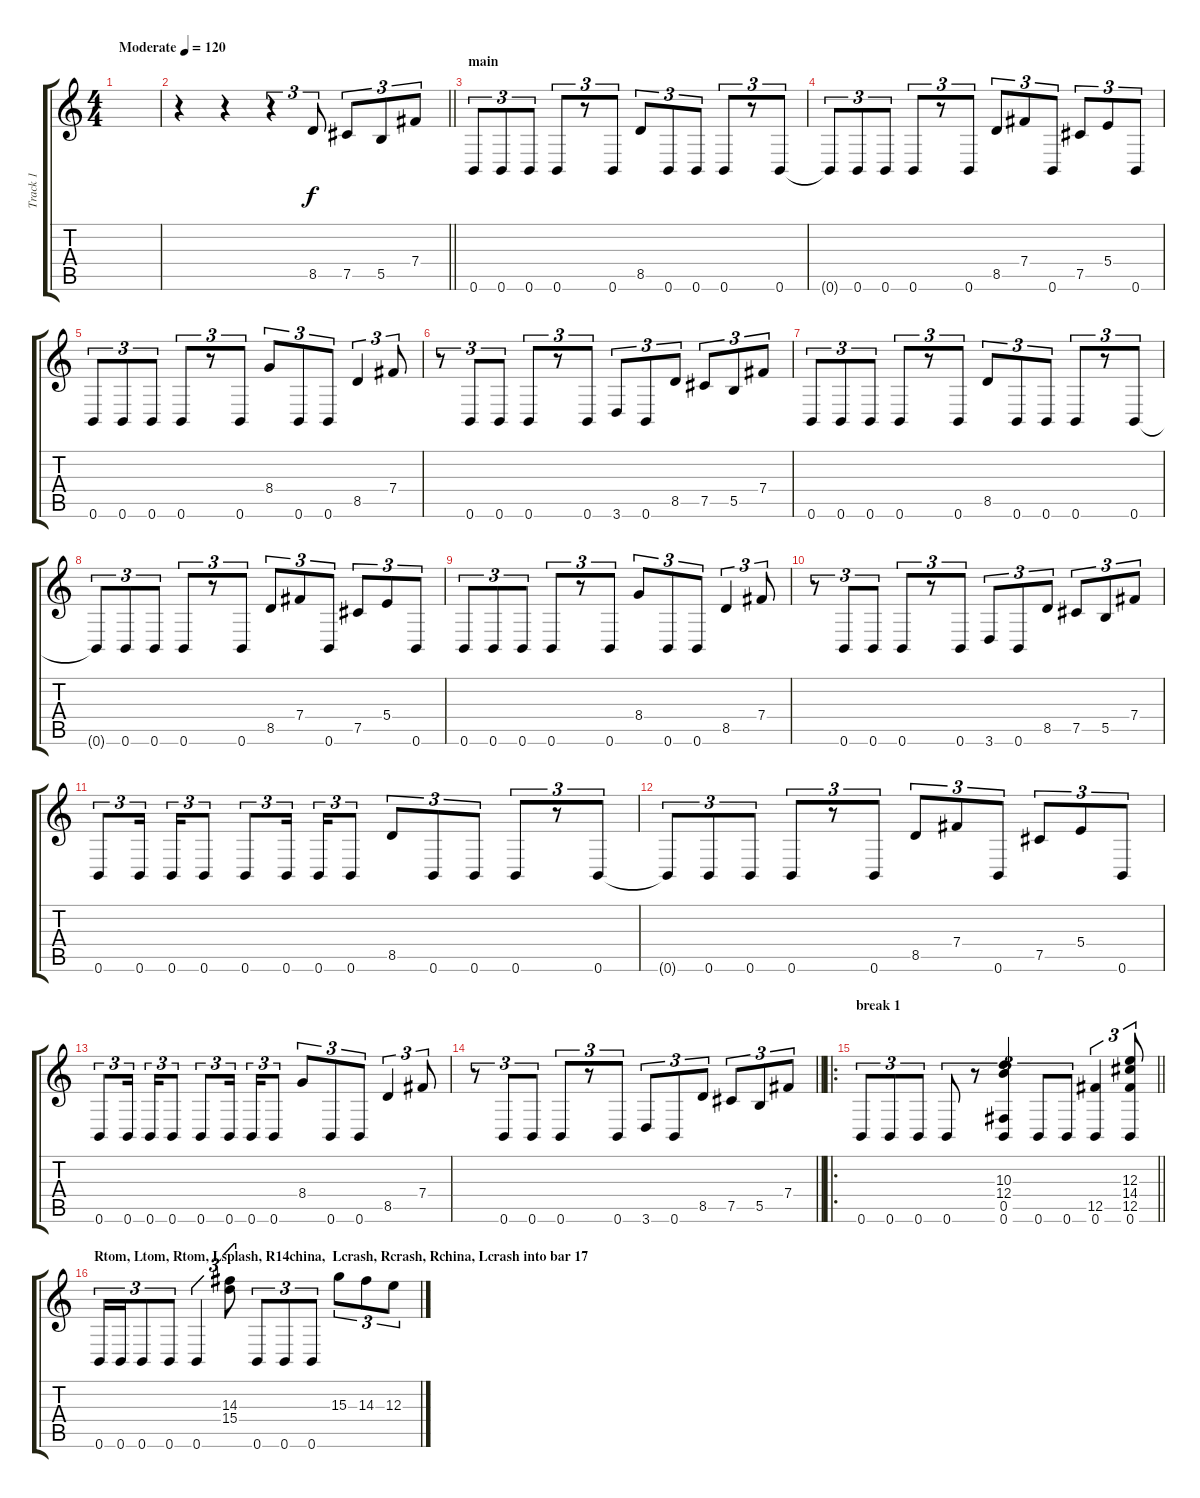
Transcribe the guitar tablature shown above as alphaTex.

\track ("Track 1" "Track 1") {instrument overdrivenguitar}
\staff {score tabs}
\tuning (Db4 Ab3 E3 B2 Gb2 B1) {hide}
\ts (4 4)
\tempo (120 "Moderate")
\clef g2
\ks c
|
\barLineRight lightlight
r.4 r.4 r.4{tu (3 2)} 8.5.8{tu (3 2)} 7.5.8{tu (3 2)} 5.5.8{tu (3 2)} 7.4.8{tu (3 2)} |
\section ("" "main")
0.6.8{tu (3 2)} 0.6.8{tu (3 2)} 0.6.8{tu (3 2)} 0.6.8{tu (3 2)} r.8{tu (3 2)} 0.6.8{tu (3 2)} 8.5.8{tu (3 2)} 0.6.8{tu (3 2)} 0.6.8{tu (3 2)} 0.6.8{tu (3 2)} r.8{tu (3 2)} 0.6.8{tu (3 2)} |
0.6{t}.8{tu (3 2)} 0.6.8{tu (3 2)} 0.6.8{tu (3 2)} 0.6.8{tu (3 2)} r.8{tu (3 2)} 0.6.8{tu (3 2)} 8.5.8{tu (3 2)} 7.4.8{tu (3 2)} 0.6.8{tu (3 2)} 7.5.8{tu (3 2)} 5.4.8{tu (3 2)} 0.6.8{tu (3 2)} |
0.6.8{tu (3 2)} 0.6.8{tu (3 2)} 0.6.8{tu (3 2)} 0.6.8{tu (3 2)} r.8{tu (3 2)} 0.6.8{tu (3 2)} 8.4.8{tu (3 2)} 0.6.8{tu (3 2)} 0.6.8{tu (3 2)} 8.5.4{tu (3 2)} 7.4.8{tu (3 2)} |
r.8{tu (3 2)} 0.6.8{tu (3 2)} 0.6.8{tu (3 2)} 0.6.8{tu (3 2)} r.8{tu (3 2)} 0.6.8{tu (3 2)} 3.6.8{tu (3 2)} 0.6.8{tu (3 2)} 8.5.8{tu (3 2)} 7.5.8{tu (3 2)} 5.5.8{tu (3 2)} 7.4.8{tu (3 2)} |
0.6.8{tu (3 2)} 0.6.8{tu (3 2)} 0.6.8{tu (3 2)} 0.6.8{tu (3 2)} r.8{tu (3 2)} 0.6.8{tu (3 2)} 8.5.8{tu (3 2)} 0.6.8{tu (3 2)} 0.6.8{tu (3 2)} 0.6.8{tu (3 2)} r.8{tu (3 2)} 0.6.8{tu (3 2)} |
0.6{t}.8{tu (3 2)} 0.6.8{tu (3 2)} 0.6.8{tu (3 2)} 0.6.8{tu (3 2)} r.8{tu (3 2)} 0.6.8{tu (3 2)} 8.5.8{tu (3 2)} 7.4.8{tu (3 2)} 0.6.8{tu (3 2)} 7.5.8{tu (3 2)} 5.4.8{tu (3 2)} 0.6.8{tu (3 2)} |
0.6.8{tu (3 2)} 0.6.8{tu (3 2)} 0.6.8{tu (3 2)} 0.6.8{tu (3 2)} r.8{tu (3 2)} 0.6.8{tu (3 2)} 8.4.8{tu (3 2)} 0.6.8{tu (3 2)} 0.6.8{tu (3 2)} 8.5.4{tu (3 2)} 7.4.8{tu (3 2)} |
r.8{tu (3 2)} 0.6.8{tu (3 2)} 0.6.8{tu (3 2)} 0.6.8{tu (3 2)} r.8{tu (3 2)} 0.6.8{tu (3 2)} 3.6.8{tu (3 2)} 0.6.8{tu (3 2)} 8.5.8{tu (3 2)} 7.5.8{tu (3 2)} 5.5.8{tu (3 2)} 7.4.8{tu (3 2)} |
0.6.8{tu (3 2)} 0.6.16{tu (3 2) beam splitsecondary} 0.6.16{tu (3 2)} 0.6.8{tu (3 2)} 0.6.8{tu (3 2)} 0.6.16{tu (3 2) beam splitsecondary} 0.6.16{tu (3 2)} 0.6.8{tu (3 2)} 8.5.8{tu (3 2)} 0.6.8{tu (3 2)} 0.6.8{tu (3 2)} 0.6.8{tu (3 2)} r.8{tu (3 2)} 0.6.8{tu (3 2)} |
0.6{t}.8{tu (3 2)} 0.6.8{tu (3 2)} 0.6.8{tu (3 2)} 0.6.8{tu (3 2)} r.8{tu (3 2)} 0.6.8{tu (3 2)} 8.5.8{tu (3 2)} 7.4.8{tu (3 2)} 0.6.8{tu (3 2)} 7.5.8{tu (3 2)} 5.4.8{tu (3 2)} 0.6.8{tu (3 2)} |
0.6.8{tu (3 2)} 0.6.16{tu (3 2) beam splitsecondary} 0.6.16{tu (3 2)} 0.6.8{tu (3 2)} 0.6.8{tu (3 2)} 0.6.16{tu (3 2) beam splitsecondary} 0.6.16{tu (3 2)} 0.6.8{tu (3 2)} 8.4.8{tu (3 2)} 0.6.8{tu (3 2)} 0.6.8{tu (3 2)} 8.5.4{tu (3 2)} 7.4.8{tu (3 2)} |
\barLineRight lightlight
r.8{tu (3 2)} 0.6.8{tu (3 2)} 0.6.8{tu (3 2)} 0.6.8{tu (3 2)} r.8{tu (3 2)} 0.6.8{tu (3 2)} 3.6.8{tu (3 2)} 0.6.8{tu (3 2)} 8.5.8{tu (3 2)} 7.5.8{tu (3 2)} 5.5.8{tu (3 2)} 7.4.8{tu (3 2)} |
\ro
\section ("" "break 1")
\barLineRight lightlight
0.6.8{tu (3 2)} 0.6.8{tu (3 2)} 0.6.8{tu (3 2)} 0.6.8{tu (3 2)} r.8{tu (3 2)} (10.3 12.4 0.5 0.6).4{tu (3 2)} 0.6.8{tu (3 2)} 0.6.8{tu (3 2)} (12.5 0.6).4{tu (3 2)} (12.3 14.4 12.5 0.6).8{tu (3 2)} |
\section ("" "Rtom, Ltom, Rtom, Lsplash, R14china,  Lcrash, Rcrash, Rchina, Lcrash into bar 17")
0.6.16{tu (3 2)} 0.6.16{tu (3 2)} 0.6.8{tu (3 2)} 0.6.8{tu (3 2)} 0.6.4{tu (3 2)} (14.3 15.4).8{tu (3 2)} 0.6.8{tu (3 2)} 0.6.8{tu (3 2)} 0.6.8{tu (3 2)} 15.3.8{tu (3 2)} 14.3.8{tu (3 2)} 12.3.8{tu (3 2)}
